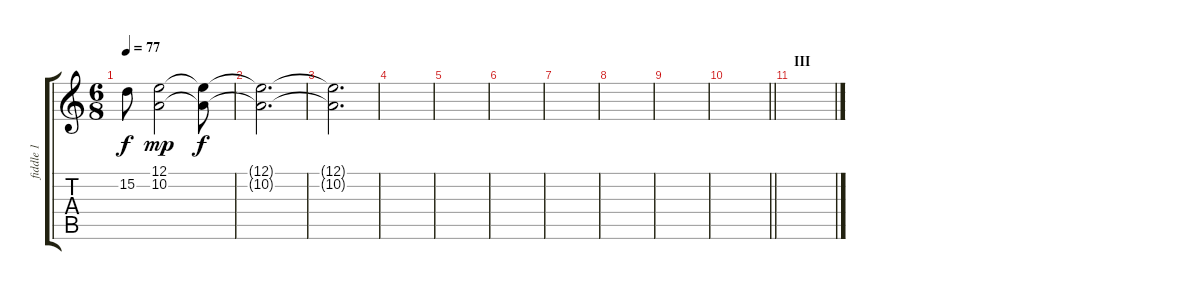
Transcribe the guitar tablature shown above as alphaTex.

\track ("fiddle 1" "fiddle 1") {instrument clarinet}
\staff {score tabs}
\tuning (E4 B3 G3 D3 A2 E2) {hide}
\ts (6 8)
\tempo 77
\clef g2
\ks c
15.2{t}.8{dy f} (12.1 10.2).2{dy mp} (12.1{t} 10.2{t}).8{dy f} |
(12.1{t} 10.2{t}).2{d volume 0} |
(12.1{t} 10.2{t}).2{d} |
|
|
|
|
|
|
\barLineRight lightlight
|
\section ("" "III")
